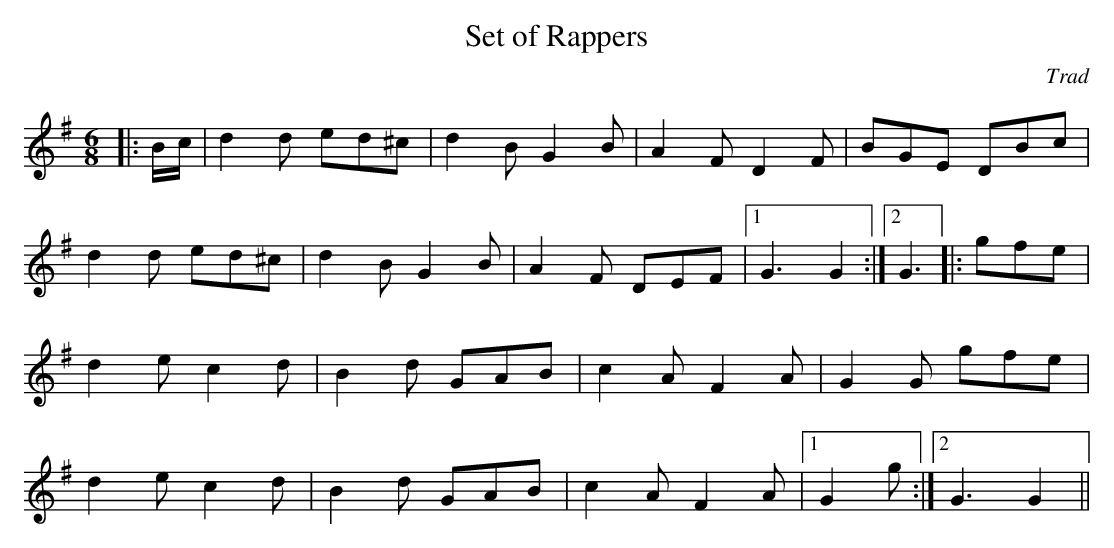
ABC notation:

X:1
T:Set of Rappers
C:Trad
M:6/8
L:1/8
E:14
K:G
|:B/c/|d2 d ed^c|d2 B G2 B|A2 F D2 F|BGE DBc|\
d2 d ed^c|d2 B G2 B|A2 F DEF|1 G3 G2:|2 G3|:\
gfe|d2 e c2 d|B2 d GAB|c2 A F2 A|G2 G gfe|\
d2 e c2 d|B2 d GAB|c2 A F2 A|1 G2 g:|2 G3 G2||**
